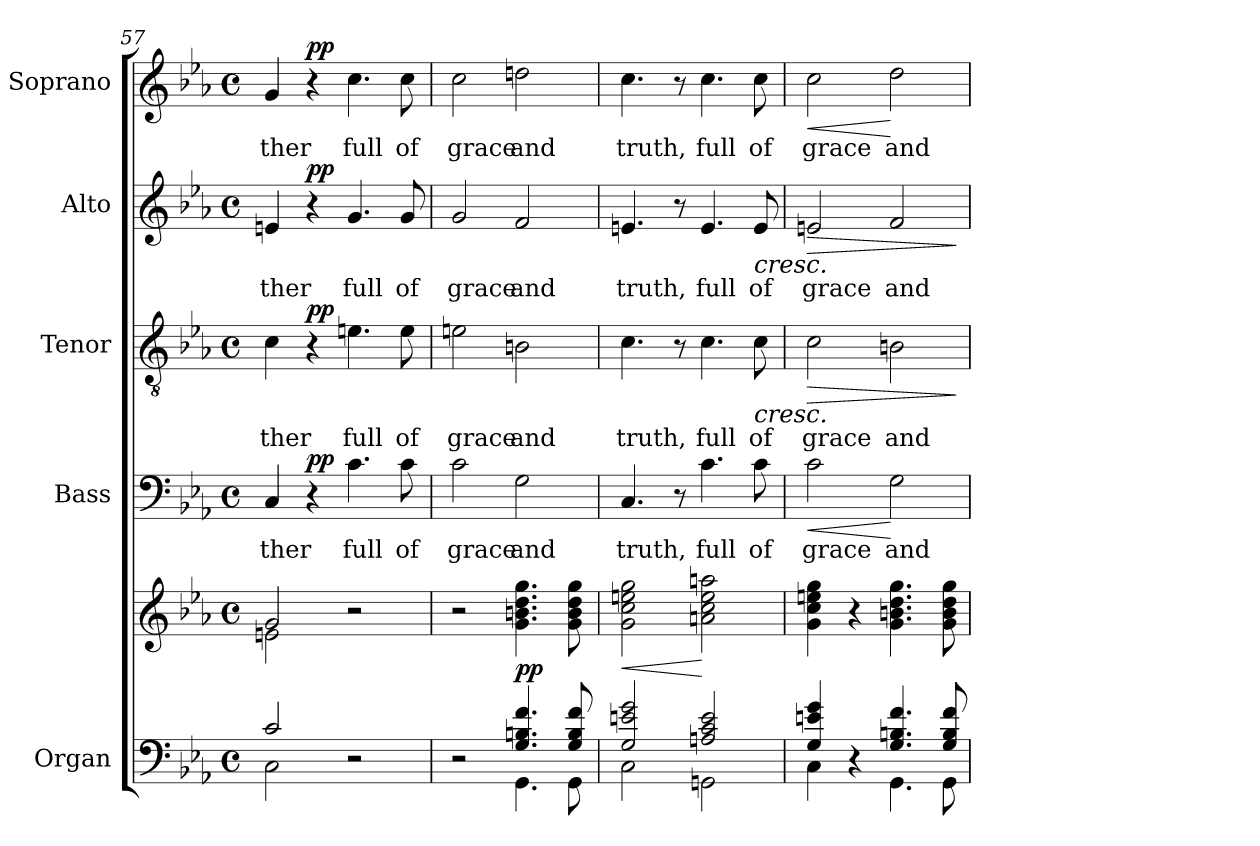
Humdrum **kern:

**kern	**kern	**dynam	**kern	**text	**dynam	**kern	**text	**dynam	**kern	**text	**dynam	**kern	**text	**dynam
*part5	*part5	*part5	*part4	*part4	*part4	*part3	*part3	*part3	*part2	*part2	*part2	*part1	*part1	*part1
*staff6	*staff5	*staff5/6	*staff4	*staff4	*staff4	*staff3	*staff3	*staff3	*staff2	*staff2	*staff2	*staff1	*staff1	*staff1
*I"Organ	*	*	*I"Bass	*	*	*I"Tenor	*	*	*I"Alto	*	*	*I"Soprano	*	*
*I'Org.	*	*	*I'B.	*	*	*I'T.	*	*	*I'A.	*	*	*I'S.	*	*
*clefF4	*clefG2	*	*clefF4	*	*	*clefGv2	*	*	*clefG2	*	*	*clefG2	*	*
*	*	*	*	*	*	*ITrd7c12	*	*	*	*	*	*	*	*
*k[b-e-a-]	*k[b-e-a-]	*	*k[b-e-a-]	*	*	*k[b-e-a-]	*	*	*k[b-e-a-]	*	*	*k[b-e-a-]	*	*
*E-:	*E-:	*	*E-:	*	*	*E-:	*	*	*E-:	*	*	*E-:	*	*
*M4/4	*M4/4	*	*M4/4	*	*	*M4/4	*	*	*M4/4	*	*	*M4/4	*	*
*met(c)	*met(c)	*	*met(c)	*	*	*met(c)	*	*	*met(c)	*	*	*met(c)	*	*
=57	=57	=57	=57	=57	=57	=57	=57	=57	=57	=57	=57	=57	=57	=57
*^	*^	*	*	*	*	*	*	*	*	*	*	*	*	*
!	!	!	!	!	!	!LO:LY:b:color=#000000	!	!	!	!	!	!	!	!	!	!
!	!	!	!	!	!	!	!	!	!LO:LY:b:color=#000000	!	!	!	!	!	!	!
!	!	!	!	!	!	!	!	!	!	!	!	!LO:LY:b:color=#000000	!	!	!	!
!	!	!	!	!	!	!	!	!	!	!	!	!	!	!	!LO:LY:b:color=#000000	!
2ci/	2Ci\	2gi/	2eni\	.	4Ci/	-ther	.	4Ci\	-ther	.	4eni/	-ther	.	4gi/	-ther	.
.	.	.	.	.	4r	.	pp	4r	.	pp	4r	.	pp	4r	.	pp
!	!	!	!	!	!	!LO:LY:b:color=#000000	!	!	!	!	!	!	!	!	!	!
!	!	!	!	!	!	!	!	!	!LO:LY:b:color=#000000	!	!	!	!	!	!	!
!	!	!	!	!	!	!	!	!	!	!	!	!LO:LY:b:color=#000000	!	!	!	!
!	!	!	!	!	!	!	!	!	!	!	!	!	!	!	!LO:LY:b:color=#000000	!
2r	2ryy	2r	2ryy	.	4.ci\	full	.	4.Eni\	full	.	4.gi/	full	.	4.cci\	full	.
!	!	!	!	!	!	!LO:LY:b:color=#000000	!	!	!	!	!	!	!	!	!	!
!	!	!	!	!	!	!	!	!	!LO:LY:b:color=#000000	!	!	!	!	!	!	!
!	!	!	!	!	!	!	!	!	!	!	!	!LO:LY:b:color=#000000	!	!	!	!
!	!	!	!	!	!	!	!	!	!	!	!	!	!	!	!LO:LY:b:color=#000000	!
.	.	.	.	.	8ci\	of	.	8Ei\	of	.	8gi/	of	.	8cci\	of	.
*	*	*v	*v	*	*	*	*	*	*	*	*	*	*	*	*	*
=58	=58	=58	=58	=58	=58	=58	=58	=58	=58	=58	=58	=58	=58	=58	=58
!	!	!	!	!	!LO:LY:b:color=#000000	!	!	!	!	!	!	!	!	!	!
!	!	!	!	!	!	!	!	!LO:LY:b:color=#000000	!	!	!	!	!	!	!
!	!	!	!	!	!	!	!	!	!	!	!LO:LY:b:color=#000000	!	!	!	!
!	!	!	!	!	!	!	!	!	!	!	!	!	!	!LO:LY:b:color=#000000	!
2r	2ryy	2r	.	2ci\	grace	.	2Eni\	grace	.	2gi/	grace	.	2cci\	grace	.
!	!	!	!	!	!LO:LY:b:color=#000000	!	!	!	!	!	!	!	!	!	!
!	!	!	!	!	!	!	!	!LO:LY:b:color=#000000	!	!	!	!	!	!	!
!	!	!	!	!	!	!	!	!	!	!	!LO:LY:b:color=#000000	!	!	!	!
!	!	!	!	!	!	!	!	!	!	!	!	!	!	!LO:LY:b:color=#000000	!
4.Gi/ 4.Bni 4.fi	4.GGi\	4.gi\ 4.bni 4.ddi 4.ggi	pp	2Gi\	and	.	2BBni\	and	.	2fi/	and	.	2ddni\	and	.
8Gi/ 8Bi 8fi	8GGi\	8gi\ 8bi 8ddi 8ggi	.	.	.	.	.	.	.	.	.	.	.	.	.
=59	=59	=59	=59	=59	=59	=59	=59	=59	=59	=59	=59	=59	=59	=59	=59
!	!	!	!LO:HP:b	!	!	!	!	!	!	!	!	!	!	!	!
!	!	!	!LO:HP:n=1:b	!	!	!	!	!	!	!	!	!	!	!	!
!	!	!	!	!	!LO:LY:b:color=#000000	!	!	!	!	!	!	!	!	!	!
!	!	!	!	!	!	!	!	!LO:LY:b:color=#000000	!	!	!	!	!	!	!
!	!	!	!	!	!	!	!	!	!	!	!LO:LY:b:color=#000000	!	!	!	!
!	!	!	!	!	!	!	!	!	!	!	!	!	!	!LO:LY:b:color=#000000	!
2Gi/ 2eni 2gi	2Ci\	2gi\ 2cci 2eeni 2ggi	< >	4.Ci/	truth,	.	4.Ci\	truth,	.	4.eni/	truth,	.	4.cci\	truth,	.
.	.	.	.	8r	.	.	8r	.	.	8r	.	.	8r	.	.
!	!	!	!	!	!LO:LY:b:color=#000000	!	!	!	!	!	!	!	!	!	!
!	!	!	!	!	!	!	!	!LO:LY:b:color=#000000	!	!	!	!	!	!	!
!	!	!	!	!	!	!	!	!	!	!	!LO:LY:b:color=#000000	!	!	!	!
!	!	!	!	!	!	!	!	!	!	!	!	!	!	!LO:LY:b:color=#000000	!
2Ani/ 2ci 2ei	2GGni\	2ani\ 2cci 2eei 2aani	[	4.ci\	full	.	4.Ci\	full	.	4.ei/	full	.	4.cci\	full	.
!	!	!	!	!	!LO:LY:b:color=#000000	!	!	!	!	!	!	!	!	!	!
!	!	!	!	!	!	!	!	!LO:LY:b:color=#000000	!LO:HP:b	!	!	!	!	!	!
!	!	!	!	!	!	!	!	!	!	!	!LO:LY:b:color=#000000	!LO:HP:b	!	!	!
!	!	!	!	!	!	!	!	!	!	!	!	!	!	!LO:LY:b:color=#000000	!
.	.	.	.	8ci\	of	.	8Ci\	of	<	8ei/	of	<	8cci\	of	.
*v	*v	*	*	*	*	*	*	*	*	*	*	*	*	*	*
.	.	]	.	.	.	.	.	.	.	.	.	.	.	.
=60	=60	=60	=60	=60	=60	=60	=60	=60	=60	=60	=60	=60	=60	=60
*^	*	*	*	*	*	*	*	*	*	*	*	*	*	*
!	!	!	!	!	!LO:LY:b:color=#000000	!LO:HP:b	!	!	!	!	!	!	!	!	!
!	!	!	!	!	!	!LO:HP:n=1:b	!	!	!	!	!	!	!	!	!
!	!	!	!	!	!	!	!	!LO:LY:b:color=#000000	!LO:HP:b	!	!	!	!	!	!
!	!	!	!	!	!	!	!	!	!	!	!LO:LY:b:color=#000000	!LO:HP:b	!	!	!
!	!	!	!	!	!	!	!	!	!	!	!	!	!	!LO:LY:b:color=#000000	!LO:HP:b
!	!	!	!	!	!	!	!	!	!	!	!	!	!	!	!LO:HP:n=1:b
4Gi/ 4eni 4gi	4Ci\	4gi\ 4cci 4eeni 4ggi	.	2ci\	grace	< >	2Ci\	grace	>	2eni/	grace	>	2cci\	grace	< >
4r	4ryy	4r	.	.	.	.	.	.	.	.	.	.	.	.	.
!	!	!	!	!	!LO:LY:b:color=#000000	!	!	!	!	!	!	!	!	!	!
!	!	!	!	!	!	!	!	!LO:LY:b:color=#000000	!	!	!	!	!	!	!
!	!	!	!	!	!	!	!	!	!	!	!LO:LY:b:color=#000000	!	!	!	!
!	!	!	!	!	!	!	!	!	!	!	!	!	!	!LO:LY:b:color=#000000	!
4.Gi/ 4.Bni 4.fi	4.GGi\	4.gi\ 4.bni 4.ddi 4.ggi	.	2Gi\	and	[	2BBni\	and	[	2fi/	and	[	2ddi\	and	[
8Gi/ 8Bi 8fi	8GGi\	8gi\ 8bi 8ddi 8ggi	.	.	.	.	.	.	.	.	.	.	.	.	.
*v	*v	*	*	*	*	*	*	*	*	*	*	*	*	*	*
.	.	.	.	.	]	.	.	]	.	.	]	.	.	]
=	=	=	=	=	=	=	=	=	=	=	=	=	=	=
*-	*-	*-	*-	*-	*-	*-	*-	*-	*-	*-	*-	*-	*-	*-
